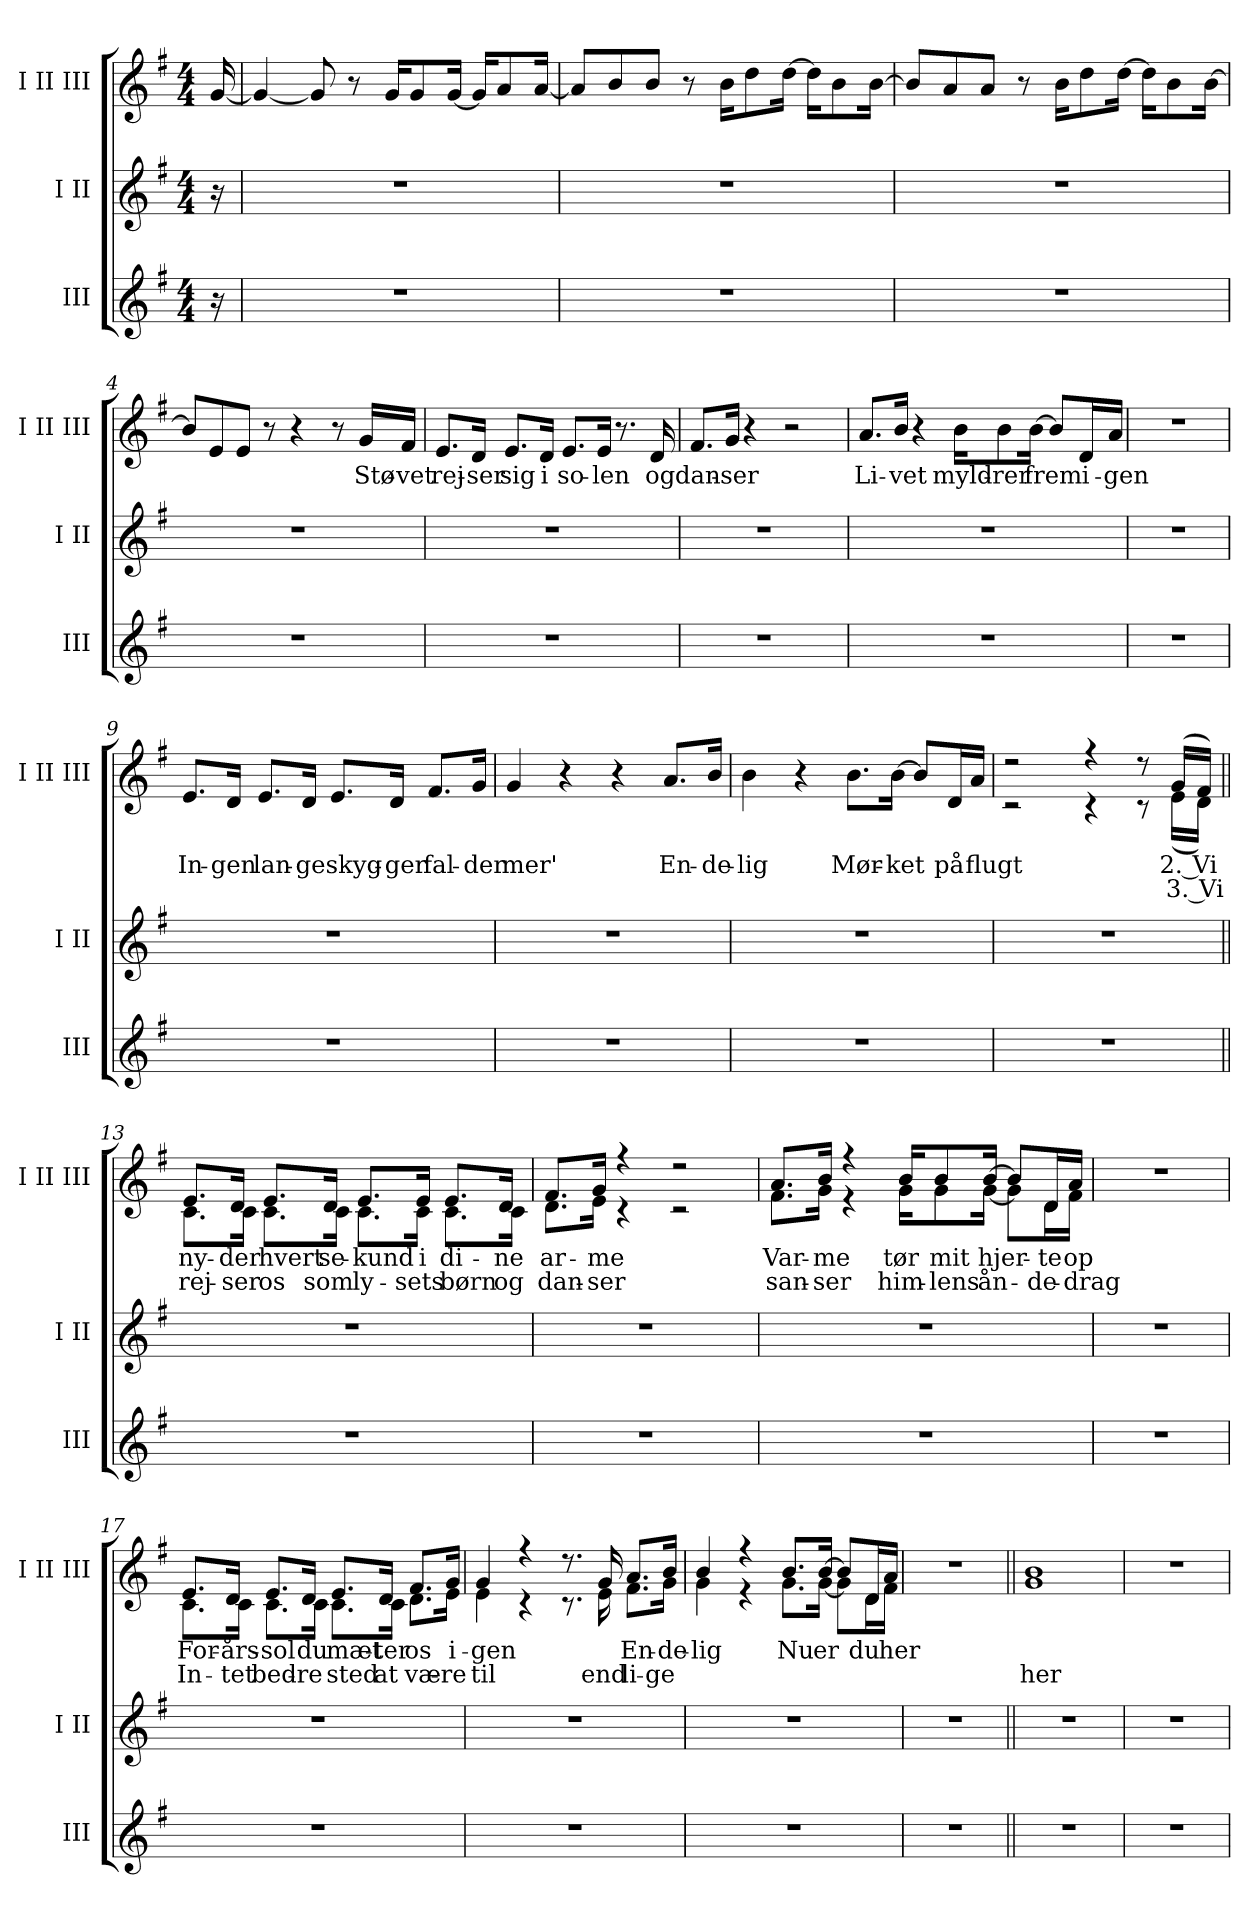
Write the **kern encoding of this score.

**kern	**kern	**kern	**text	**text
*part3	*part2	*part1	*part1	*part1
*staff3	*staff2	*staff1	*staff1	*staff1
*I"III	*I"I II	*I"I II III	*	*
*I'III	*I'I II	*I'I II III	*	*
*stria5	*stria5	*	*	*
*clefG2	*clefG2	*clefG2	*	*
*k[f#]	*k[f#]	*k[f#]	*	*
*M4/4	*M4/4	*M4/4	*	*
*MM95	*MM95	*MM95	*	*
=	=	=	=	=
16r	16r	[16g!/	.	.
=1	=1	=1	=1	=1
1r	1r	4g!/_	.	.
.	.	8g!/]	.	.
.	.	8r	.	.
.	.	16g!/KL	.	.
.	.	8g!/	.	.
.	.	[16g!/Jk	.	.
.	.	16g!/KL]	.	.
.	.	8a!/	.	.
.	.	[16a!/Jk	.	.
=2	=2	=2	=2	=2
1r	1r	8a!/L]	.	.
.	.	8b!/	.	.
.	.	8b!/J	.	.
.	.	8r	.	.
.	.	16b!\KL	.	.
.	.	8dd!\	.	.
.	.	[16dd!\Jk	.	.
.	.	16dd!\KL]	.	.
.	.	8b!\	.	.
.	.	[16b!\Jk	.	.
=3	=3	=3	=3	=3
1r	1r	8b!/L]	.	.
.	.	8a!/	.	.
.	.	8a!/J	.	.
.	.	8r	.	.
.	.	16b!\KL	.	.
.	.	8dd!\	.	.
.	.	[16dd!\Jk	.	.
.	.	16dd!\KL]	.	.
.	.	8b!\	.	.
.	.	[16b!\Jk	.	.
!!LO:LB:g=z
=4	=4	=4	=4	=4
1r	1r	8b!/L]	.	.
.	.	8e!/	.	.
.	.	8e!/J	.	.
.	.	8r	.	.
.	.	4r	.	.
.	.	8r	.	.
!	!	!	!LO:LY:b	!
.	.	16g/LL	Stø-	.
!	!	!	!LO:LY:b	!
.	.	16f#/JJ	-vet	.
=5	=5	=5	=5	=5
!	!	!	!LO:LY:b	!
1r	1r	8.e/L	rej-	.
!	!	!	!LO:LY:b	!
.	.	16d/Jk	-ser	.
!	!	!	!LO:LY:b	!
.	.	8.e/L	sig	.
!	!	!	!LO:LY:b	!
.	.	16d/Jk	i	.
!	!	!	!LO:LY:b	!
.	.	8.e/L	so-	.
!	!	!	!LO:LY:b	!
.	.	16e/Jk	-len	.
.	.	8.r	.	.
!	!	!	!LO:LY:b	!
.	.	16d/	og	.
=6	=6	=6	=6	=6
!	!	!	!LO:LY:b	!
1r	1r	8.f#/L	dan-	.
!	!	!	!LO:LY:b	!
.	.	16g/Jk	-ser	.
.	.	4r	.	.
.	.	2r	.	.
!!LO:LB:g=z
=7	=7	=7	=7	=7
!	!	!	!LO:LY:b	!
1r	1r	8.a/L	Li-	.
!	!	!	!LO:LY:b	!
.	.	16b/Jk	-vet	.
.	.	4r	.	.
!	!	!	!LO:LY:b	!
.	.	16b\KL	myld-	.
!	!	!	!LO:LY:b	!
.	.	8b\	-rer	.
!	!	!	!LO:LY:b	!
.	.	[16b\Jk	frem	.
.	.	8b/L]	.	.
!	!	!	!LO:LY:b	!
.	.	16d/L	i-	.
!	!	!	!LO:LY:b	!
.	.	16a/JJ	-gen	.
=8	=8	=8	=8	=8
1r	1r	1r	.	.
=9	=9	=9	=9	=9
!	!	!	!LO:LY:b	!
1r	1r	8.e/L	In-	.
!	!	!	!LO:LY:b	!
.	.	16d/Jk	-gen	.
!	!	!	!LO:LY:b	!
.	.	8.e/L	lan-	.
!	!	!	!LO:LY:b	!
.	.	16d/Jk	-ge	.
!	!	!	!LO:LY:b	!
.	.	8.e/L	skyg-	.
!	!	!	!LO:LY:b	!
.	.	16d/Jk	-ger	.
!	!	!	!LO:LY:b	!
.	.	8.f#/L	fal-	.
!	!	!	!LO:LY:b	!
.	.	16g/Jk	-der	.
=10	=10	=10	=10	=10
!	!	!	!LO:LY:b	!
1r	1r	4g/	mer'	.
.	.	4r	.	.
.	.	4r	.	.
!	!	!	!LO:LY:b	!
.	.	8.a/L	En-	.
!	!	!	!LO:LY:b	!
.	.	16b/Jk	-de-	.
!!LO:LB:g=z
=11	=11	=11	=11	=11
!	!	!	!LO:LY:b	!
1r	1r	4b\	-lig	.
.	.	4r	.	.
!	!	!	!LO:LY:b	!
.	.	8.b\L	Mør-	.
!	!	!	!LO:LY:b	!
.	.	[16b\Jk	-ket	.
.	.	8b/L]	.	.
!	!	!	!LO:LY:b	!
.	.	16d/L	på	.
!	!	!	!LO:LY:b	!
.	.	16a/JJ	flugt	.
=12	=12	=12	=12	=12
*	*	*^	*	*
1r	1r	2r	2r	.	.
.	.	4r	4r	.	.
.	.	8r	8r	.	.
!	!	!	!	!LO:LY:b	!LO:LY:b
.	.	(16g/LL	(16e\LL	2. Vi	3. Vi
.	.	16f#/JJ)	16d\JJ)	.	.
=13||	=13||	=13||	=13||	=13||	=13||
!	!	!	!	!LO:LY:b	!LO:LY:b
1r	1r	8.e/L	8.c\L	ny-	rej-
!	!	!	!	!LO:LY:b	!LO:LY:b
.	.	16d/Jk	16c\Jk	-der	-ser
!	!	!	!	!LO:LY:b	!LO:LY:b
.	.	8.e/L	8.c\L	hvert	os
!	!	!	!	!LO:LY:b	!LO:LY:b
.	.	16d/Jk	16c\Jk	se-	som
!	!	!	!	!LO:LY:b	!LO:LY:b
.	.	8.e/L	8.c\L	-kund	ly-
!	!	!	!	!LO:LY:b	!LO:LY:b
.	.	16e/Jk	16c\Jk	i	-sets
!	!	!	!	!LO:LY:b	!LO:LY:b
.	.	8.e/L	8.c\L	di-	børn
!	!	!	!	!LO:LY:b	!LO:LY:b
.	.	16d/Jk	16c\Jk	-ne	og
!!LO:LB:g=z	!!
=14	=14	=14	=14	=14	=14
!	!	!	!	!LO:LY:b	!LO:LY:b
1r	1r	8.f#/L	8.d\L	ar-	dan-
!	!	!	!	!LO:LY:b	!LO:LY:b
.	.	16g/Jk	16e\Jk	-me	-ser
.	.	4r	4r	.	.
.	.	2r	2r	.	.
=15	=15	=15	=15	=15	=15
!	!	!	!	!LO:LY:b	!LO:LY:b
1r	1r	8.a/L	8.f#\L	Var-	san-
!	!	!	!	!LO:LY:b	!LO:LY:b
.	.	16b/Jk	16g\Jk	-me	-ser
.	.	4r	4r	.	.
!	!	!	!	!LO:LY:b	!LO:LY:b
.	.	16b/KL	16g\KL	tør	him-
!	!	!	!	!LO:LY:b	!LO:LY:b
.	.	8b/	8g\	mit	-lens
!	!	!	!	!LO:LY:b	!LO:LY:b
.	.	[16b/Jk	[16g\Jk	hjer-	ån-
.	.	8b/L]	8g\L]	.	.
!	!	!	!	!LO:LY:b	!LO:LY:b
.	.	16d/L	16d\L	-te	-de-
!	!	!	!	!LO:LY:b	!LO:LY:b
.	.	16a/JJ	16f#\JJ	op	-drag
*	*	*v	*v	*	*
=16	=16	=16	=16	=16
1r	1r	1r	.	.
=17	=17	=17	=17	=17
!	!	!	!LO:LY:b	!LO:LY:b
*	*	*^	*	*
1r	1r	8.e/L	8.c\L	For-	In-
!	!	!	!	!LO:LY:b	!LO:LY:b
.	.	16d/Jk	16c\Jk	-års-	-tet
!	!	!	!	!LO:LY:b	!LO:LY:b
.	.	8.e/L	8.c\L	-sol	bed-
!	!	!	!	!LO:LY:b	!LO:LY:b
.	.	16d/Jk	16c\Jk	du	-re
!	!	!	!	!LO:LY:b	!LO:LY:b
.	.	8.e/L	8.c\L	mæt-	sted
!	!	!	!	!LO:LY:b	!LO:LY:b
.	.	16d/Jk	16c\Jk	-ter	at
!	!	!	!	!LO:LY:b	!LO:LY:b
.	.	8.f#/L	8.d\L	os	væ-
!	!	!	!	!LO:LY:b	!LO:LY:b
.	.	16g/Jk	16e\Jk	i-	-re
!!LO:LB:g=z	!!
=18	=18	=18	=18	=18	=18
!	!	!	!	!LO:LY:b	!LO:LY:b
1r	1r	4g/	4e\	-gen	til
.	.	4r	4r	.	.
.	.	8.r	8.r	.	.
!	!	!	!	!	!LO:LY:b
.	.	16g/	16e\	.	end
!	!	!	!	!LO:LY:b	!LO:LY:b
.	.	8.a/L	8.f#\L	En-	li-
!	!	!	!	!LO:LY:b	!LO:LY:b
.	.	16b/Jk	16g\Jk	-de-	-ge
=19	=19	=19	=19	=19	=19
!	!	!	!	!LO:LY:b	!
1r	1r	4b/	4g\	-lig	.
.	.	4r	4r	.	.
!	!	!	!	!LO:LY:b	!
.	.	8.b/L	8.g\L	Nu	.
!	!	!	!	!LO:LY:b	!
.	.	[16b/Jk	[16g\Jk	er	.
.	.	8b/L]	8g\L]	.	.
!	!	!	!	!LO:LY:b	!
.	.	16d/L	16d\L	du	.
!	!	!	!	!LO:LY:b	!
.	.	16a/JJ	16f#\JJ	her	.
*	*	*v	*v	*	*
=20	=20	=20	=20	=20
1r	1r	1r	.	.
=21||	=21||	=21||	=21||	=21||
!	!	!	!	!LO:LY:b
*	*	*^	*	*
1r	1r	1b	1g	.	her
*	*	*v	*v	*	*
=22	=22	=22	=22	=22
1r	1r	1r	.	.
=	=	=	=	=
*-	*-	*-	*-	*-
